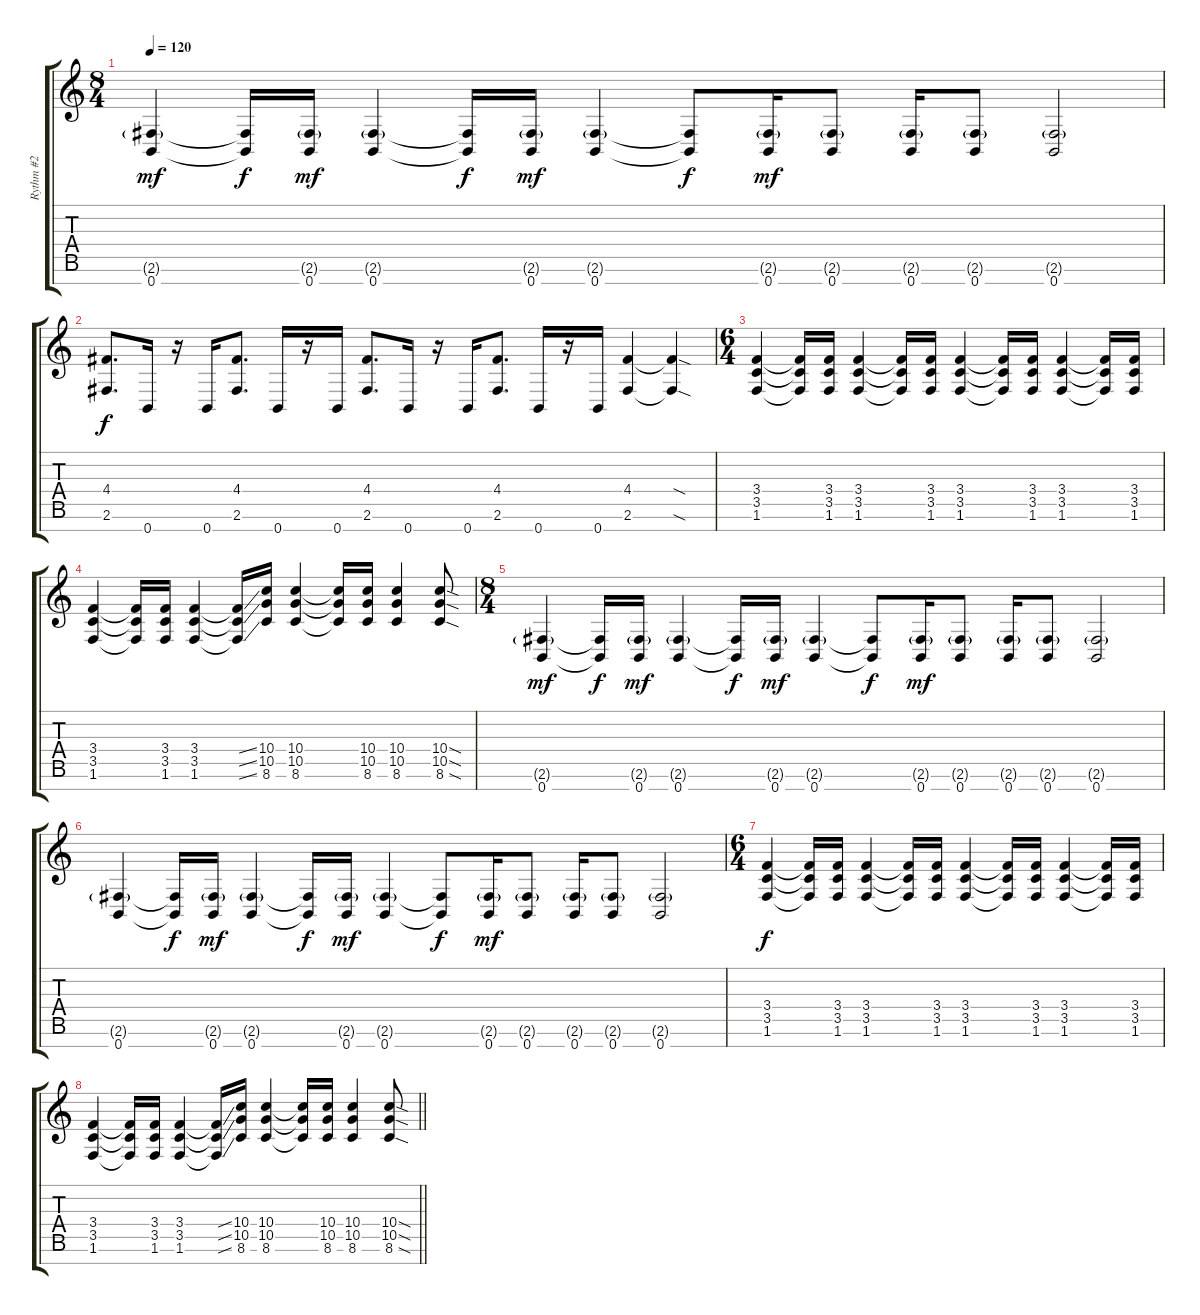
\track ("Rythm #2" "Rythm #2") {instrument distortionguitar}
\staff {score tabs}
\tuning (E4 B3 G3 D3 A2 E2 B1) {hide}
\ts (8 4)
\tempo 120
\clef g2
\ks c
(2.6{g} 0.7).4{dy mf} (2.6{t} 0.7{t}).16{dy f} (2.6{g} 0.7).16{dy mf} (2.6{g} 0.7).4 (2.6{t} 0.7{t}).16{dy f} (2.6{g} 0.7).16{dy mf} (2.6{g} 0.7).4 (2.6{t} 0.7{t}).8{dy f} (2.6{g} 0.7).16{dy mf} (2.6{g} 0.7).8 (2.6{g} 0.7).16 (2.6{g} 0.7).8 (2.6{g} 0.7).2 |
(4.4 2.6).8{d dy f} 0.7.16 r.16 0.7.16 (4.4 2.6).8{d} 0.7.16 r.16 0.7.16 (4.4 2.6).8{d} 0.7.16 r.16 0.7.16 (4.4 2.6).8{d} 0.7.16 r.16 0.7.16 (4.4 2.6).4 (4.4{sod t} 2.6{sod t}).4 |
\ts (6 4)
(3.4 3.5 1.6).4 (3.4{t} 3.5{t} 1.6{t}).16 (3.4 3.5 1.6).16 (3.4 3.5 1.6).4 (3.4{t} 3.5{t} 1.6{t}).16 (3.4 3.5 1.6).16 (3.4 3.5 1.6).4 (3.4{t} 3.5{t} 1.6{t}).16 (3.4 3.5 1.6).16 (3.4 3.5 1.6).4 (3.4{t} 3.5{t} 1.6{t}).16 (3.4 3.5 1.6).16 |
(3.4 3.5 1.6).4 (3.4{t} 3.5{t} 1.6{t}).16 (3.4 3.5 1.6).16 (3.4 3.5 1.6).4 (3.4{ss t} 3.5{ss t} 1.6{ss t}).16 (10.4 10.5 8.6).16 (10.4 10.5 8.6).4 (10.4{t} 10.5{t} 8.6{t}).16 (10.4 10.5 8.6).16 (10.4 10.5 8.6).4 (10.4{sod} 10.5{sod} 8.6{sod}).8 |
\ts (8 4)
(2.6{g} 0.7).4{dy mf} (2.6{t} 0.7{t}).16{dy f} (2.6{g} 0.7).16{dy mf} (2.6{g} 0.7).4 (2.6{t} 0.7{t}).16{dy f} (2.6{g} 0.7).16{dy mf} (2.6{g} 0.7).4 (2.6{t} 0.7{t}).8{dy f} (2.6{g} 0.7).16{dy mf} (2.6{g} 0.7).8 (2.6{g} 0.7).16 (2.6{g} 0.7).8 (2.6{g} 0.7).2 |
(2.6{g} 0.7).4 (2.6{t} 0.7{t}).16{dy f} (2.6{g} 0.7).16{dy mf} (2.6{g} 0.7).4 (2.6{t} 0.7{t}).16{dy f} (2.6{g} 0.7).16{dy mf} (2.6{g} 0.7).4 (2.6{t} 0.7{t}).8{dy f} (2.6{g} 0.7).16{dy mf} (2.6{g} 0.7).8 (2.6{g} 0.7).16 (2.6{g} 0.7).8 (2.6{g} 0.7).2 |
\ts (6 4)
(3.4 3.5 1.6).4{dy f} (3.4{t} 3.5{t} 1.6{t}).16 (3.4 3.5 1.6).16 (3.4 3.5 1.6).4 (3.4{t} 3.5{t} 1.6{t}).16 (3.4 3.5 1.6).16 (3.4 3.5 1.6).4 (3.4{t} 3.5{t} 1.6{t}).16 (3.4 3.5 1.6).16 (3.4 3.5 1.6).4 (3.4{t} 3.5{t} 1.6{t}).16 (3.4 3.5 1.6).16 |
\barLineRight lightlight
(3.4 3.5 1.6).4 (3.4{t} 3.5{t} 1.6{t}).16 (3.4 3.5 1.6).16 (3.4 3.5 1.6).4 (3.4{ss t} 3.5{ss t} 1.6{ss t}).16 (10.4 10.5 8.6).16 (10.4 10.5 8.6).4 (10.4{t} 10.5{t} 8.6{t}).16 (10.4 10.5 8.6).16 (10.4 10.5 8.6).4 (10.4{sod} 10.5{sod} 8.6{sod}).8
